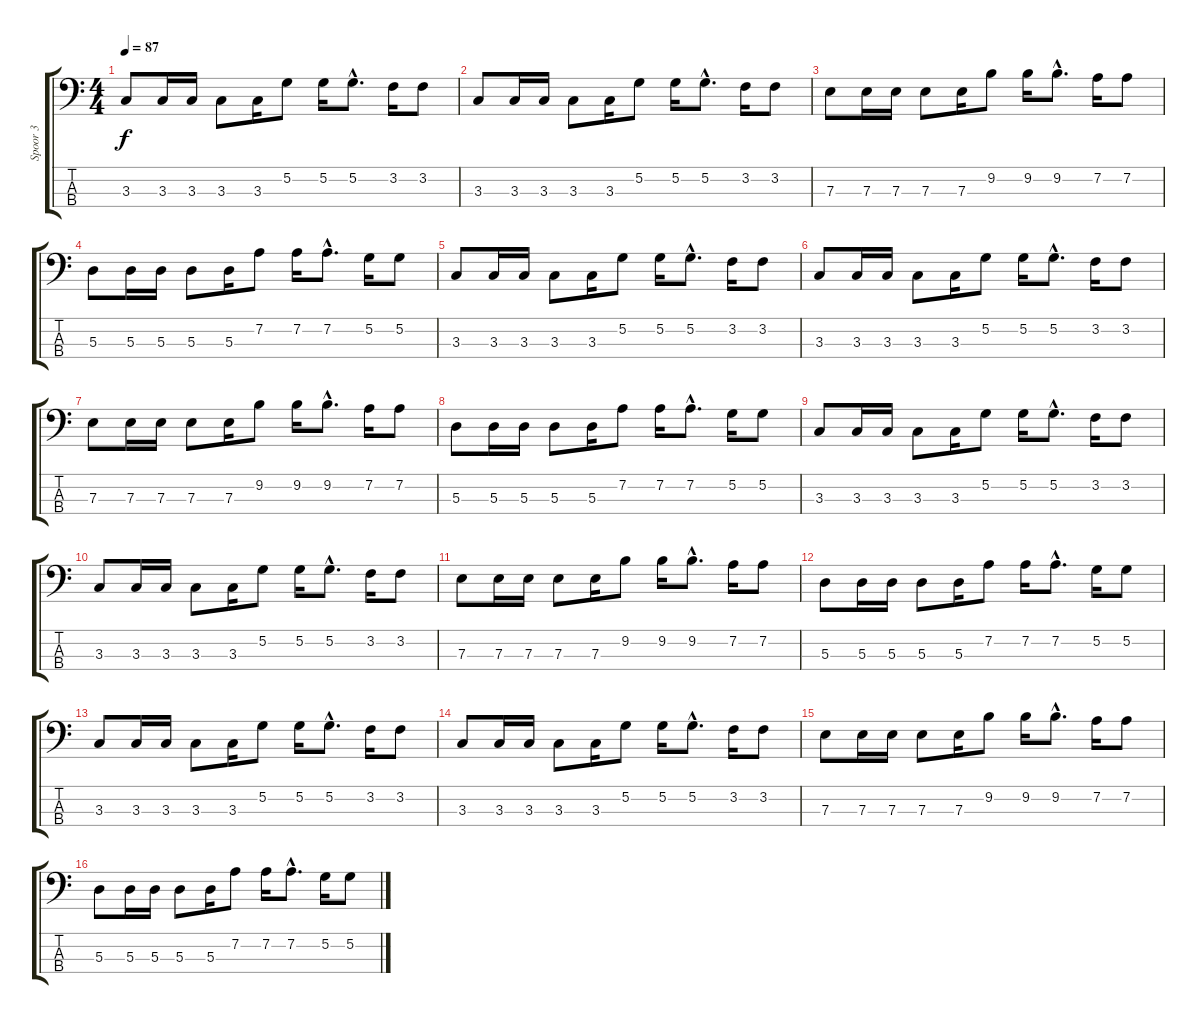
\track ("Spoor 3" "Spoor 3") {instrument electricbassfinger}
\staff {score tabs}
\tuning (G2 D2 A1 E1) {hide}
\ts (4 4)
\tempo 87
\clef f4
\ks c
3.3.8{dy f} 3.3.16 3.3.16 3.3.8 3.3.16 5.2.8 5.2.16 5.2{hac}.8{d} 3.2.16 3.2.8 |
3.3.8 3.3.16 3.3.16 3.3.8 3.3.16 5.2.8 5.2.16 5.2{hac}.8{d} 3.2.16 3.2.8 |
7.3.8 7.3.16 7.3.16 7.3.8 7.3.16 9.2.8 9.2.16 9.2{hac}.8{d} 7.2.16 7.2.8 |
5.3.8 5.3.16 5.3.16 5.3.8 5.3.16 7.2.8 7.2.16 7.2{hac}.8{d} 5.2.16 5.2.8 |
3.3.8 3.3.16 3.3.16 3.3.8 3.3.16 5.2.8 5.2.16 5.2{hac}.8{d} 3.2.16 3.2.8 |
3.3.8 3.3.16 3.3.16 3.3.8 3.3.16 5.2.8 5.2.16 5.2{hac}.8{d} 3.2.16 3.2.8 |
7.3.8 7.3.16 7.3.16 7.3.8 7.3.16 9.2.8 9.2.16 9.2{hac}.8{d} 7.2.16 7.2.8 |
5.3.8 5.3.16 5.3.16 5.3.8 5.3.16 7.2.8 7.2.16 7.2{hac}.8{d} 5.2.16 5.2.8 |
3.3.8 3.3.16 3.3.16 3.3.8 3.3.16 5.2.8 5.2.16 5.2{hac}.8{d} 3.2.16 3.2.8 |
3.3.8 3.3.16 3.3.16 3.3.8 3.3.16 5.2.8 5.2.16 5.2{hac}.8{d} 3.2.16 3.2.8 |
7.3.8 7.3.16 7.3.16 7.3.8 7.3.16 9.2.8 9.2.16 9.2{hac}.8{d} 7.2.16 7.2.8 |
5.3.8 5.3.16 5.3.16 5.3.8 5.3.16 7.2.8 7.2.16 7.2{hac}.8{d} 5.2.16 5.2.8 |
3.3.8 3.3.16 3.3.16 3.3.8 3.3.16 5.2.8 5.2.16 5.2{hac}.8{d} 3.2.16 3.2.8 |
3.3.8 3.3.16 3.3.16 3.3.8 3.3.16 5.2.8 5.2.16 5.2{hac}.8{d} 3.2.16 3.2.8 |
7.3.8 7.3.16 7.3.16 7.3.8 7.3.16 9.2.8 9.2.16 9.2{hac}.8{d} 7.2.16 7.2.8 |
5.3.8 5.3.16 5.3.16 5.3.8 5.3.16 7.2.8 7.2.16 7.2{hac}.8{d} 5.2.16 5.2.8
